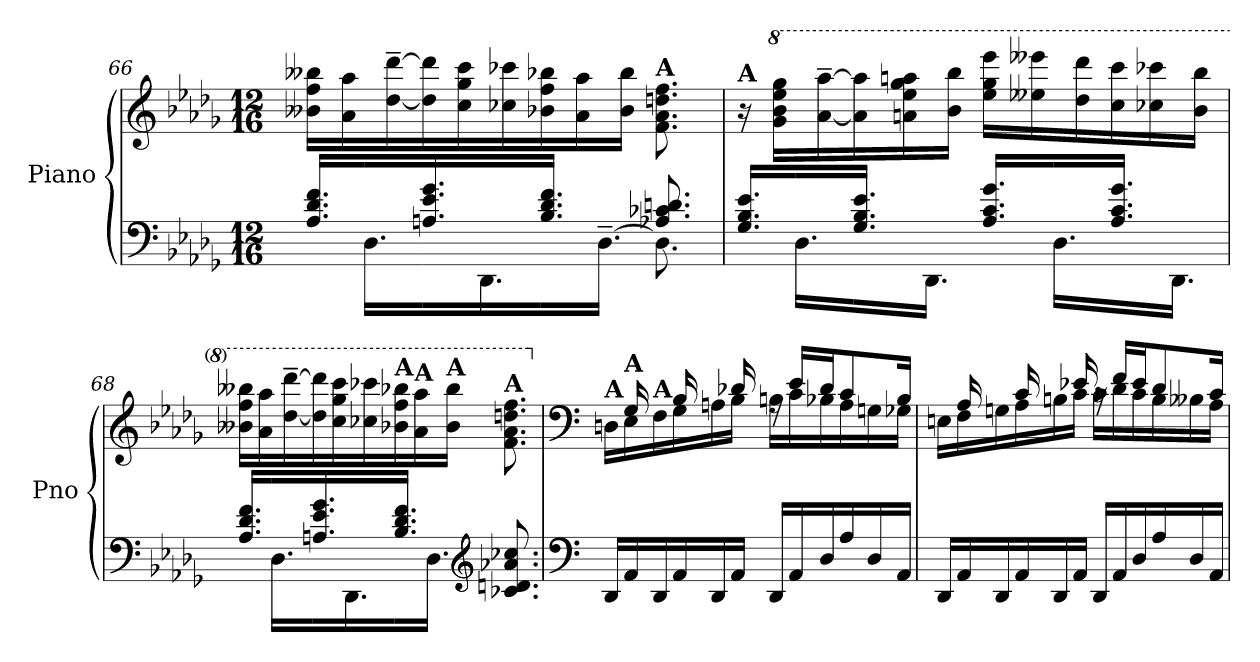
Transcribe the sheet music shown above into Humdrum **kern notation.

**kern	**kern
*part1	*part1
*staff2	*staff1
*I"Piano	*
*I'Pno	*
*clefF4	*clefG2
*k[b-e-a-d-g-]	*k[b-e-a-d-g-]
*M12/16	*M12/16
=66	=66
*^	*
16.A-/ 16.d-/ 16.f/LL	16.ryy	16b--X\ 16ff\ 16bb--X\LL
.	.	16a-\ 16aa-\
16.ryy	16.D-\LL	.
.	.	[16dd-\~ [16ddd-\~
16.An/ 16.e-/ 16.g-/	16.ryy	16dd-\] 16ddd-\]
.	.	16cc\ 16gg-\ 16ccc\
16.ryy	16.DD-\	.
.	.	16cc-X\ 16ccc-X\
16.B-/ 16.d-/ 16.f/JJ	16.ryy	16b-X\ 16ff\ 16bb-X\
.	.	16a-\ 16aa-\
16.ryy	[16.D-~\JJ	.
.	.	16b-\ 16bb-\JJ
!	!	!LO:TX:a:B:t=A
8.A-X/ 8.c-X/ 8.dn/	8.D-\]	8.f\ 8.a-\ 8.ddn\ 8.ff\
!!LO:LB:g=z
=67	=67	=67
!	!	!LO:TX:a:B:t=A
16.G-/ 16.B-/ 16.e-/LL	16.ryy	16r
*	*	*8va
.	.	16gg-\ 16bb-\ 16eee-\ 16ggg-\LL
16.ryy	16.D-\LL	.
.	.	[16aa-\~ [16aaa-\~
16.G-/ 16.B-/ 16.e-/JJ	16.ryy	16aa-\] 16aaa-\]
.	.	16aan\ 16eee-\ 16ggg-\ 16aaan\
16.ryy	16.DD-\JJ	.
.	.	16bb-\ 16bbb-\JJ
16.A-/ 16.c/ 16.g-/LL	16.ryy	16eee-\ 16ggg-\ 16eeee-\LL
.	.	16eee--X\ 16eeee--X\
16.ryy	16.D-\LL	.
.	.	16ddd-\ 16dddd-\
16.A-/ 16.c/ 16.g-/JJ	16.ryy	16ccc\ 16cccc\
.	.	16ccc-X\ 16cccc-X\
16.ryy	16.DD-\JJ	.
.	.	16bb-\ 16bbb-\JJ
=68	=68	=68
16.A-/ 16.d-/ 16.f/LL	16.ryy	16bb--X\ 16fff\ 16bbb--X\LL
.	.	16aa-\ 16aaa-\
16.ryy	16.D-\LL	.
.	.	[16ddd-\~ [16dddd-\~
16.An/ 16.e-/ 16.g-/	16.ryy	16ddd-\] 16dddd-\]
.	.	16ccc\ 16ggg-\ 16cccc\
16.ryy	16.DD-\	.
.	.	16ccc-X\ 16cccc-X\
!	!	!LO:TX:a:B:t=A
16.B-/ 16.d-/ 16.f/JJ	16.ryy	16bb-X\ 16fff\ 16bbb-X\
!	!	!LO:TX:a:B:t=A
.	.	16aa-\ 16aaa-\
16.ryy	16.D-\JJ	.
!	!	!LO:TX:a:B:t=A
.	.	16bb-\ 16bbb-\JJ
*clefG2	*	*
!	!	!LO:TX:a:B:t=A
8.c-X/ 8.dn/ 8.a-X/ 8.cc-X/	8.ryy	8.ff\ 8.aa-\ 8.dddn\ 8.fff\
*v	*v	*
=69	=69
*clefF4	*clefF4
*	*X8va
*^	*^
!	!	!LO:TX:a:B:t=A	!
*v	*v	*	*
16DD-/LL	16ryy	16Dn\LL
!	!LO:TX:a:B:t=A	!
16AA-/	16G-/	16E-\
!	!LO:TX:a:B:t=A	!
16DD-/	16ryy	16F\
16AA-/	16B-/	16G-\
16DD-/	16ryy	16An\
16AA-/JJ	16d-X/	16B-\JJ
16DD-/LL	16rA	16Bn\LL
16AA-/	16e-/LL	16c\
16D-/	16d-/J	16B-X\
16A-/	8c/	16A\
16D-/	.	16Gn\
16AA-/JJ	16B-/Jk	16G-X\JJ
!!LO:LB:g=z	!!
=70	=70	=70
16DD-/LL	16ryy	16En\LL
16AA-/	16A-/	16F\
16DD-/	16ryy	16Gn\
16AA-/	16c/	16A-\
16DD-/	16ryy	16Bn\
16AA-/JJ	16e-X/	16c\JJ
16DD-/LL	16rc	16c\LL
16AA-/	16f/LL	16d-\
16D-/	16e-/J	16c\
16A-/	8d-/	16B\
16D-/	.	16B--X\
16AA-/JJ	16c/Jk	16A-\JJ
*	*v	*v
=	=
*-	*-
